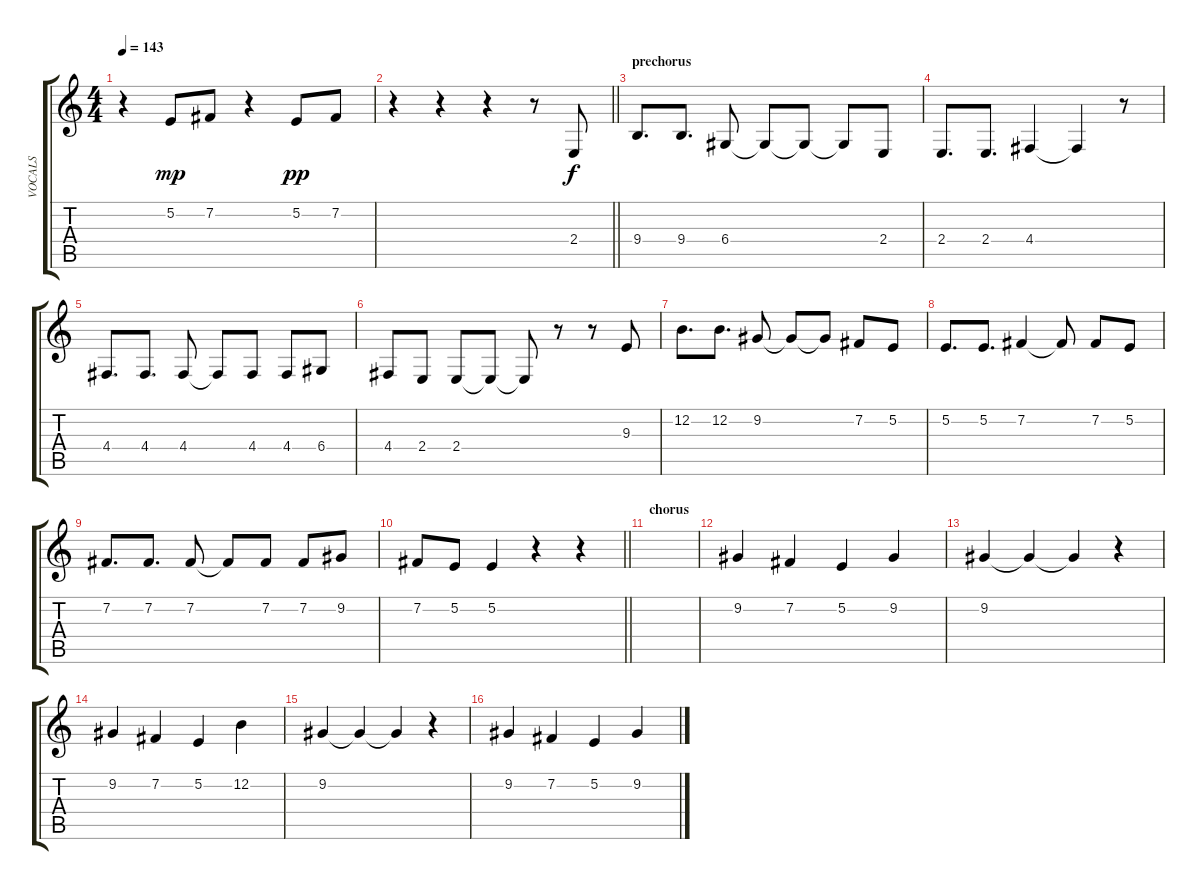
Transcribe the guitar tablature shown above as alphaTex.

\track ("VOCALS" "VOCALS") {instrument oboe}
\staff {score tabs}
\tuning (E4 B3 G3 D3 A2 E2) {hide}
\ts (4 4)
\tempo 143
\clef g2
\ks c
r.4{dy f} 5.2.8{dy mp} 7.2.8 r.4 5.2.8{dy pp} 7.2.8 |
\barLineRight lightlight
r.4 r.4 r.4 r.8 2.4.8{dy f} |
\section ("" "prechorus")
9.4.8{d} 9.4.8{d} 6.4.8 6.4{t}.8 6.4{t}.8 6.4{t}.8 2.4.8 |
2.4.8{d} 2.4.8{d} 4.4.4 4.4{t}.4 r.8 |
4.4.8{d} 4.4.8{d} 4.4.8 4.4{t}.8 4.4.8 4.4.8 6.4.8 |
4.4.8 2.4.8 2.4.8 2.4{t}.8 2.4{t}.8 r.8 r.8 9.3.8 |
12.2.8{d} 12.2.8{d} 9.2.8 9.2{t}.8 9.2{t}.8 7.2.8 5.2.8 |
5.2.8{d} 5.2.8{d} 7.2.4 7.2{t}.8 7.2.8 5.2.8 |
7.2.8{d} 7.2.8{d} 7.2.8 7.2{t}.8 7.2.8 7.2.8 9.2.8 |
\barLineRight lightlight
7.2.8 5.2.8 5.2.4 r.4 r.4 |
\section ("" "chorus")
|
9.2.4 7.2.4 5.2.4 9.2.4 |
9.2.4 9.2{t}.4 9.2{t}.4 r.4 |
9.2.4 7.2.4 5.2.4 12.2.4 |
9.2.4 9.2{t}.4 9.2{t}.4 r.4 |
9.2.4 7.2.4 5.2.4 9.2.4
